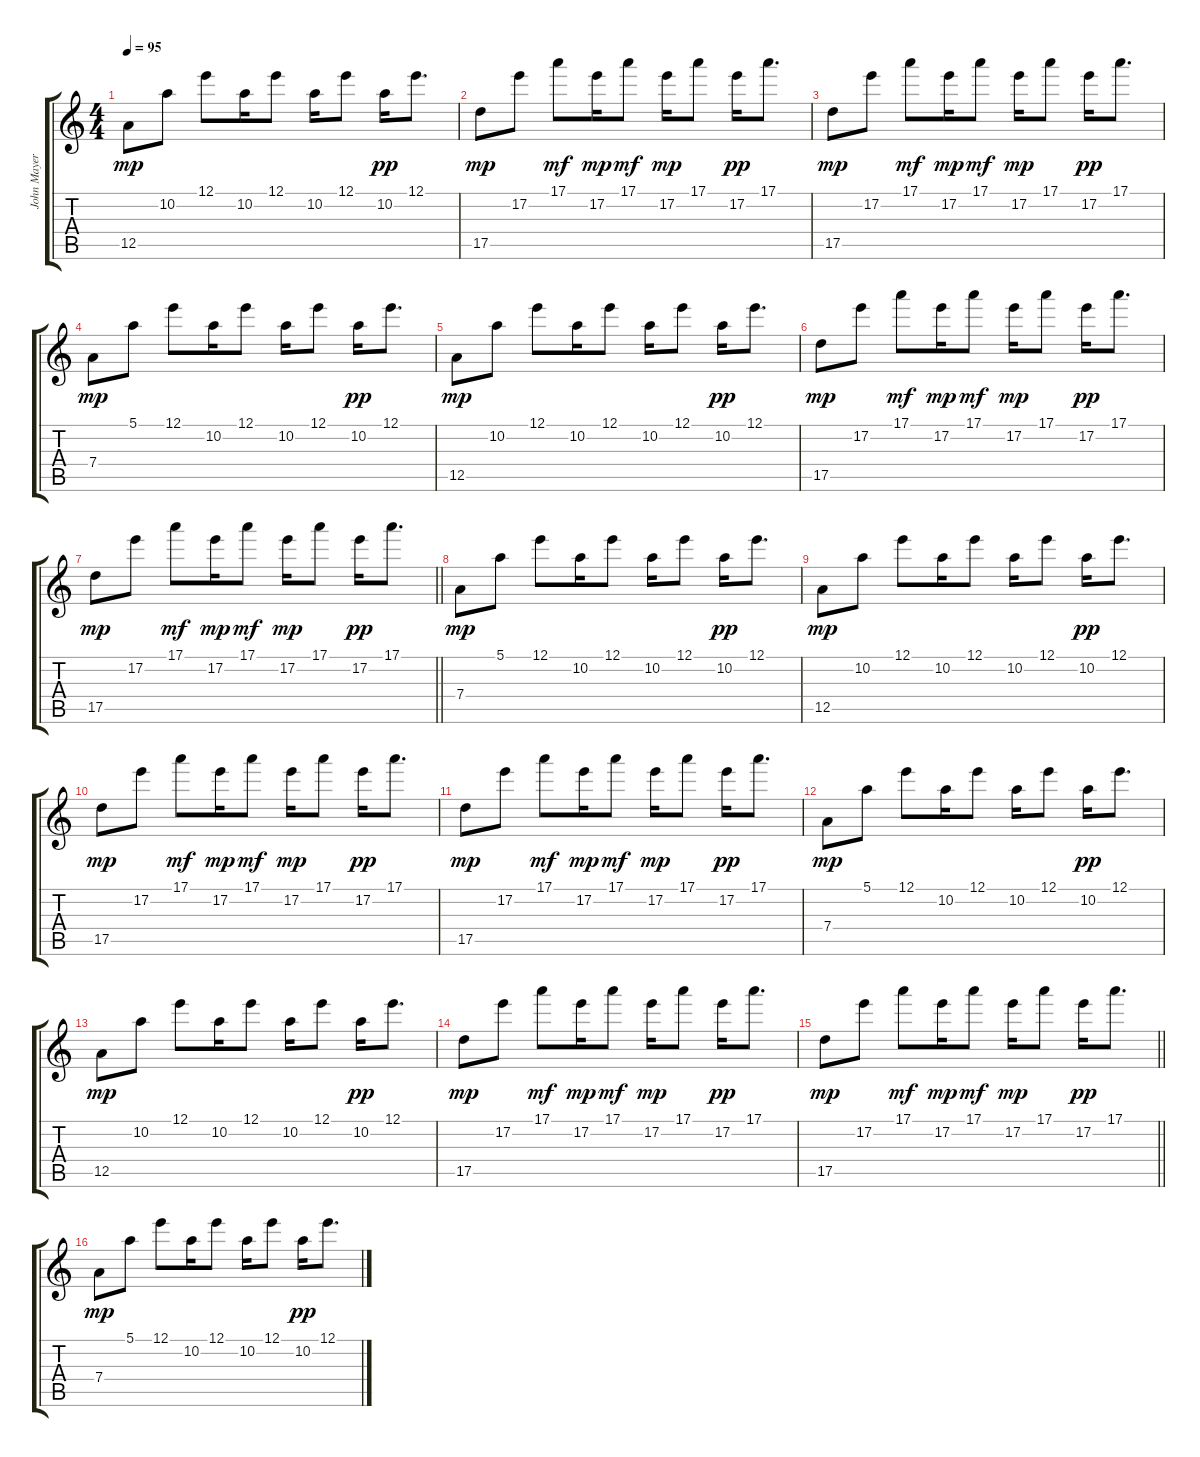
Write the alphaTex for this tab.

\track ("John Mayer" "John Mayer") {instrument electricguitarjazz}
\staff {score tabs}
\tuning (E4 B3 G3 D3 A2 E2) {hide}
\ts (4 4)
\tempo 95
\clef g2
\ks c
12.5.8{dy mp} 10.2.8 12.1.8 10.2.16 12.1.8 10.2.16 12.1.8 10.2.16{dy pp} 12.1.8{d} |
17.5.8{dy mp} 17.2.8 17.1.8{dy mf} 17.2.16{dy mp} 17.1.8{dy mf} 17.2.16{dy mp} 17.1.8 17.2.16{dy pp} 17.1.8{d} |
17.5.8{dy mp} 17.2.8 17.1.8{dy mf} 17.2.16{dy mp} 17.1.8{dy mf} 17.2.16{dy mp} 17.1.8 17.2.16{dy pp} 17.1.8{d} |
7.4.8{dy mp} 5.1.8 12.1.8 10.2.16 12.1.8 10.2.16 12.1.8 10.2.16{dy pp} 12.1.8{d} |
12.5.8{dy mp} 10.2.8 12.1.8 10.2.16 12.1.8 10.2.16 12.1.8 10.2.16{dy pp} 12.1.8{d} |
17.5.8{dy mp} 17.2.8 17.1.8{dy mf} 17.2.16{dy mp} 17.1.8{dy mf} 17.2.16{dy mp} 17.1.8 17.2.16{dy pp} 17.1.8{d} |
\barLineRight lightlight
17.5.8{dy mp} 17.2.8 17.1.8{dy mf} 17.2.16{dy mp} 17.1.8{dy mf} 17.2.16{dy mp} 17.1.8 17.2.16{dy pp} 17.1.8{d} |
7.4.8{dy mp} 5.1.8 12.1.8 10.2.16 12.1.8 10.2.16 12.1.8 10.2.16{dy pp} 12.1.8{d} |
12.5.8{dy mp} 10.2.8 12.1.8 10.2.16 12.1.8 10.2.16 12.1.8 10.2.16{dy pp} 12.1.8{d} |
17.5.8{dy mp} 17.2.8 17.1.8{dy mf} 17.2.16{dy mp} 17.1.8{dy mf} 17.2.16{dy mp} 17.1.8 17.2.16{dy pp} 17.1.8{d} |
17.5.8{dy mp} 17.2.8 17.1.8{dy mf} 17.2.16{dy mp} 17.1.8{dy mf} 17.2.16{dy mp} 17.1.8 17.2.16{dy pp} 17.1.8{d} |
7.4.8{dy mp} 5.1.8 12.1.8 10.2.16 12.1.8 10.2.16 12.1.8 10.2.16{dy pp} 12.1.8{d} |
12.5.8{dy mp} 10.2.8 12.1.8 10.2.16 12.1.8 10.2.16 12.1.8 10.2.16{dy pp} 12.1.8{d} |
17.5.8{dy mp} 17.2.8 17.1.8{dy mf} 17.2.16{dy mp} 17.1.8{dy mf} 17.2.16{dy mp} 17.1.8 17.2.16{dy pp} 17.1.8{d} |
\barLineRight lightlight
17.5.8{dy mp} 17.2.8 17.1.8{dy mf} 17.2.16{dy mp} 17.1.8{dy mf} 17.2.16{dy mp} 17.1.8 17.2.16{dy pp} 17.1.8{d} |
7.4.8{dy mp} 5.1.8 12.1.8 10.2.16 12.1.8 10.2.16 12.1.8 10.2.16{dy pp} 12.1.8{d}
